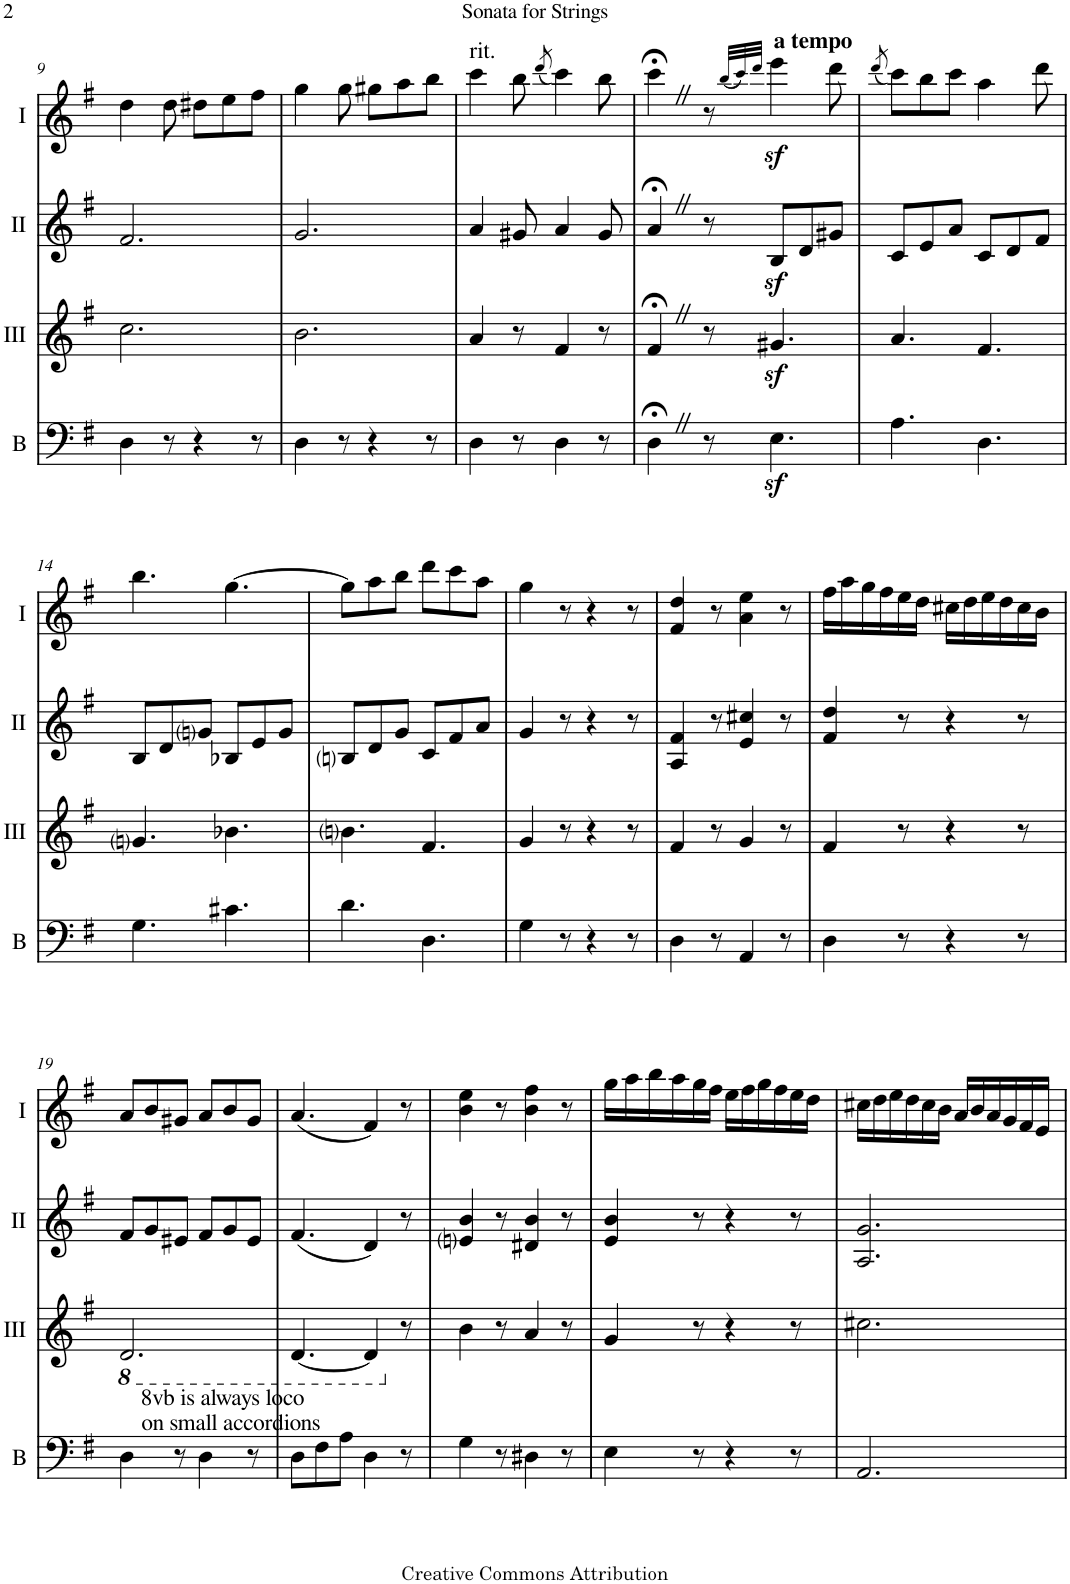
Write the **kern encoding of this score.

**kern	**kern	**kern	**kern
*part4	*part3	*part2	*part1
*staff4	*staff3	*staff2	*staff1
*I"Bass	*I"Acc. 3	*I"Acc. 2	*I"Acc. 1
*I'B	*	*	*
!!LO:PB:g=z
*clefF4	*clefG2	*clefG2	*clefG2
*Trd7c12	*Trd7c12	*	*
*k[f#]	*k[f#]	*k[f#]	*k[f#]
*M6/8	*M6/8	*M6/8	*M6/8
=9	=9	=9	=9
4D\	2.cc\	2.f#/	4dd\
8r	.	.	8dd\
4r	.	.	8dd#X\L
.	.	.	8ee\
8r	.	.	8ff#\J
=10	=10	=10	=10
4D\	2.b\	2.g/	4gg\
8r	.	.	8gg\
4r	.	.	8gg#X\L
.	.	.	8aa\
8r	.	.	8bb\J
=11	=11	=11	=11
!	!	!	!LO:TX:a:t=rit.
4D\	4a/	4a/	4ccc\
8r	8r	8g#X/	8bb\
.	.	.	(8qddd/
4D\	4f#/	4a/	4ccc\)
8r	8r	8g#/	8bb\
=12	=12	=12	=12
4D;<Z\	4f#;<Z/	4a;<Z/	4ccc;<Z\
8r	8r	8r	8r
.	.	.	(32qbb/LLL
.	.	.	32qccc/)
.	.	.	32qddd/JJJ
!	!	!	!LO:TX:a:B:t=a tempo
4.Ez<\	4.g#Xz</	8Bz</L	4eeez<\
.	.	8d/	.
.	.	8g#X/J	8ddd\
=13	=13	=13	=13
.	.	.	(8qddd/
4.A\	4.a/	8c/L	8ccc\L)
.	.	8e/	8bb\
.	.	8a/J	8ccc\J
4.D\	4.f#/	8c/L	4aa\
.	.	8d/	.
.	.	8f#/J	8ddd\
!!LO:LB:g=z
=14	=14	=14	=14
4.G\	4.gni/	8B/L	4.bb\
.	.	8d/	.
.	.	8gni/J	.
4.c#X\	4.b-X\	8B-X/L	[4.gg\
.	.	8e/	.
.	.	8g/J	.
=15	=15	=15	=15
4.d\	4.bni\	8Bni/L	8gg\L]
.	.	8d/	8aa\
.	.	8g/J	8bb\J
4.D\	4.f#/	8c/L	8ddd\L
.	.	8f#/	8ccc\
.	.	8a/J	8aa\J
=16	=16	=16	=16
4G\	4g/	4g/	4gg\
8r	8r	8r	8r
4r	4r	4r	4r
8r	8r	8r	8r
=17	=17	=17	=17
4D\	4f#/	4A/ 4f#/	4f#/ 4dd/
8r	8r	8r	8r
4AA/	4g/	4e/ 4cc#X/	4a\ 4ee\
8r	8r	8r	8r
=18	=18	=18	=18
4D\	4f#/	4f#/ 4dd/	16ff#\LL
.	.	.	16aa\
.	.	.	16gg\
.	.	.	16ff#\
8r	8r	8r	16ee\
.	.	.	16dd\JJ
4r	4r	4r	16cc#X\LL
.	.	.	16dd\
.	.	.	16ee\
.	.	.	16dd\
8r	8r	8r	16cc#\
.	.	.	16b\JJ
!!LO:LB:g=z
=19	=19	=19	=19
*	*8ba	*	*
!	!LO:TX:b:t=8vb is always loco	!	!
!	!LO:TX:b:t=on small accordions	!	!
4D\	2.D/	8f#/L	8a/L
.	.	8g/	8b/
8r	.	8e#X/J	8g#X/J
4D\	.	8f#/L	8a/L
.	.	8g/	8b/
8r	.	8e#/J	8g#/J
=20	=20	=20	=20
8D\L	[4.D/	(4.f#/	(4.a/
8F#\	.	.	.
8A\J	.	.	.
4D\	4D/]	4d/)	4f#/)
*	*X8ba	*	*
8r	8r	8r	8r
=21	=21	=21	=21
4G\	4b\	4eni/ 4b/	4b\ 4ee\
8r	8r	8r	8r
4D#X\	4a/	4d#X/ 4b/	4b\ 4ff#\
8r	8r	8r	8r
=22	=22	=22	=22
4E\	4g/	4e/ 4b/	16gg\LL
.	.	.	16aa\
.	.	.	16bb\
.	.	.	16aa\
8r	8r	8r	16gg\
.	.	.	16ff#\JJ
4r	4r	4r	16ee\LL
.	.	.	16ff#\
.	.	.	16gg\
.	.	.	16ff#\
8r	8r	8r	16ee\
.	.	.	16dd\JJ
=23	=23	=23	=23
2.AA/	2.cc#X\	2.A/ 2.g/	16cc#X\LL
.	.	.	16dd\
.	.	.	16ee\
.	.	.	16dd\
.	.	.	16cc#\
.	.	.	16b\JJ
.	.	.	16a/LL
.	.	.	16b/
.	.	.	16a/
.	.	.	16g/
.	.	.	16f#/
.	.	.	16e/JJ
=	=	=	=
*-	*-	*-	*-
